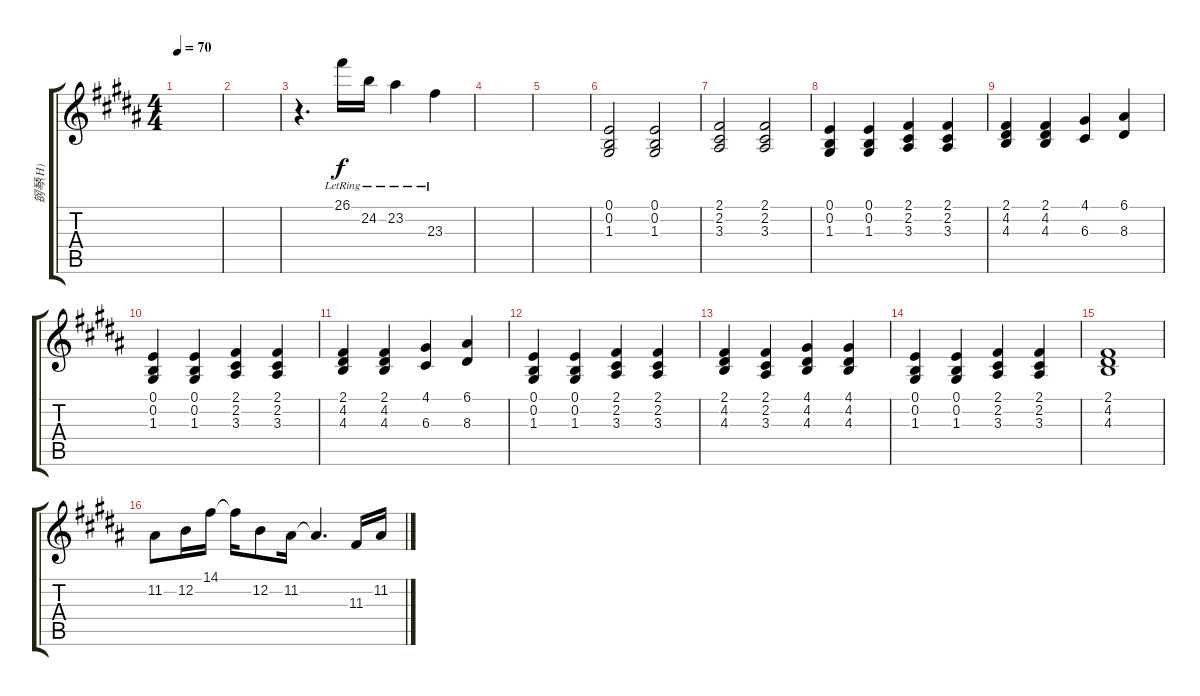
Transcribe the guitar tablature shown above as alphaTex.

\track ("钢琴(H)" "钢琴(H)") {instrument brightacousticpiano}
\staff {score tabs}
\tuning (E4 B3 G3 D3 A2 E2) {hide}
\ts (4 4)
\tempo 70
\clef g2
\ks b
|
|
r.4{d} 26.1{lr}.16 24.2{lr}.16 23.2{lr}.4 23.3{lr}.4 |
|
|
(0.1 0.2 1.3).2 (0.1 0.2 1.3).2 |
(2.1 2.2 3.3).2 (2.1 2.2 3.3).2 |
(0.1 0.2 1.3).4 (0.1 0.2 1.3).4 (2.1 2.2 3.3).4 (2.1 2.2 3.3).4 |
(2.1 4.2 4.3).4 (2.1 4.2 4.3).4 (4.1 6.3).4 (6.1 8.3).4 |
(0.1 0.2 1.3).4 (0.1 0.2 1.3).4 (2.1 2.2 3.3).4 (2.1 2.2 3.3).4 |
(2.1 4.2 4.3).4 (2.1 4.2 4.3).4 (4.1 6.3).4 (6.1 8.3).4 |
(0.1 0.2 1.3).4 (0.1 0.2 1.3).4 (2.1 2.2 3.3).4 (2.1 2.2 3.3).4 |
(2.1 4.2 4.3).4 (2.1 2.2 3.3).4 (4.1 4.2 4.3).4 (4.1 4.2 4.3).4 |
(0.1 0.2 1.3).4 (0.1 0.2 1.3).4 (2.1 2.2 3.3).4 (2.1 2.2 3.3).4 |
(2.1 4.2 4.3).1 |
11.2.8 12.2.16 14.1.16 14.1{t}.16 12.2.8 11.2.16 11.2{t}.4{d} 11.3.16 11.2.16
